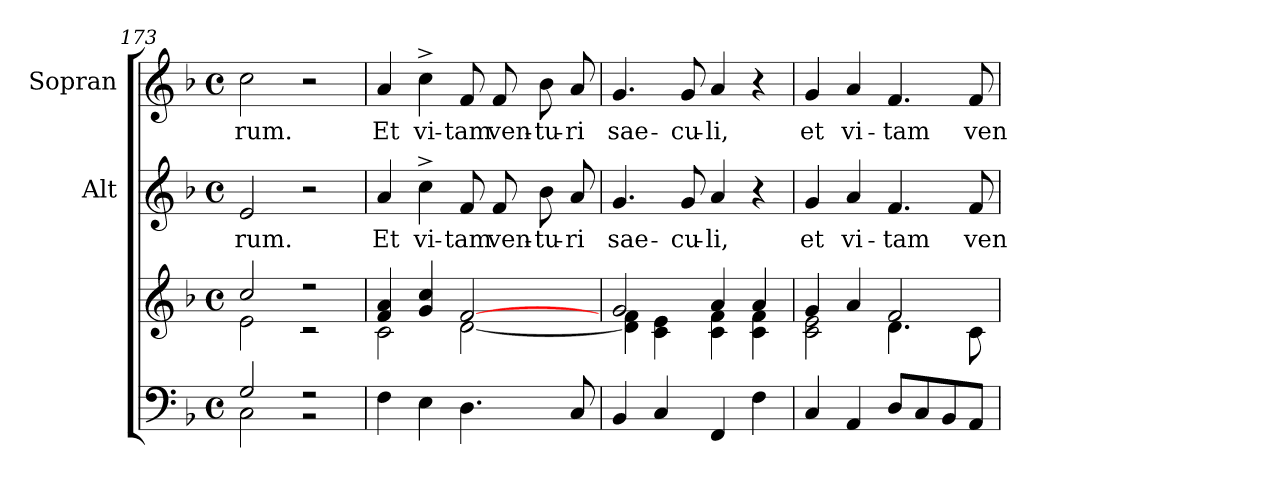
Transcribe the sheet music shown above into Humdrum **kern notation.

**kern	**kern	**kern	**text	**kern	**text
*part3	*part3	*part2	*part2	*part1	*part1
*staff4	*staff3	*staff2	*staff2	*staff1	*staff1
*	*	*I"Alt	*	*I"Sopran	*
*clefF4	*clefG2	*clefG2	*	*clefG2	*
*k[b-]	*k[b-]	*k[b-]	*	*k[b-]	*
*F:	*F:	*F:	*	*F:	*
*M4/4	*M4/4	*M4/4	*	*M4/4	*
*met(c)	*met(c)	*met(c)	*	*met(c)	*
=173	=173	=173	=173	=173	=173
*^	*^	*	*	*	*
!	!	!	!	!	!LO:LY:b	!	!LO:LY:b
2G/	2C\	2cc/	2e\	2e/	-rum.	2cc\	-rum.
2r	2r	2r	2r	2r	.	2r	.
=174	=174	=174	=174	=174	=174	=174	=174
!	!	!	!	!	!LO:LY:b	!	!LO:LY:b
*v	*v	*	*	*	*	*	*
4F\	4f/ 4a/	2c\	4a/	Et	4a/	Et
!	!	!	!	!LO:LY:b	!	!LO:LY:b
4E\	4g/ 4cc/	.	4cc^>\	vi-	4cc^>\	vi-
!	!	!	!	!LO:LY:b	!	!LO:LY:b
4.D\	[>2f/	[<2d\	8f/	-tam	8f/	-tam
!	!	!	!	!LO:LY:b	!	!LO:LY:b
.	.	.	8f/	ven-	8f/	ven-
!	!	!	!	!LO:LY:b	!	!LO:LY:b
.	.	.	8b-\	-tu-	8b-\	-tu-
!	!	!	!	!LO:LY:b	!	!LO:LY:b
8C/	.	.	8a/	-ri	8a/	-ri
=175	=175	=175	=175	=175	=175	=175
!	!	!	!	!LO:LY:b	!	!LO:LY:b
4BB-/	2g/	4d\] 4f\	4.g/	sae-	4.g/	sae-
4C/	.	4c\ 4e\	.	.	.	.
!	!	!	!	!LO:LY:b	!	!LO:LY:b
.	.	.	8g/	-cu-	8g/	-cu-
!	!	!	!	!LO:LY:b	!	!LO:LY:b
4FF/	4a/	4c\ 4f\	4a/	-li,	4a/	-li,
4F\	4a/	4c\ 4f\	4r	.	4r	.
!!LO:LB:g=z
=176	=176	=176	=176	=176	=176	=176
!	!	!	!	!LO:LY:b	!	!LO:LY:b
4C/	4g/	2c\ 2e\	4g/	et	4g/	et
!	!	!	!	!LO:LY:b	!	!LO:LY:b
4AA/	4a/	.	4a/	vi-	4a/	vi-
!	!	!	!	!LO:LY:b	!	!LO:LY:b
8D/L	2f/	4.d\	4.f/	-tam	4.f/	-tam
8C/	.	.	.	.	.	.
8BB-/	.	.	.	.	.	.
!	!	!	!	!LO:LY:b	!	!LO:LY:b
8AA/J	.	8c\	8f/	ven-	8f/	ven-
*	*v	*v	*	*	*	*
=	=	=	=	=	=
*-	*-	*-	*-	*-	*-
